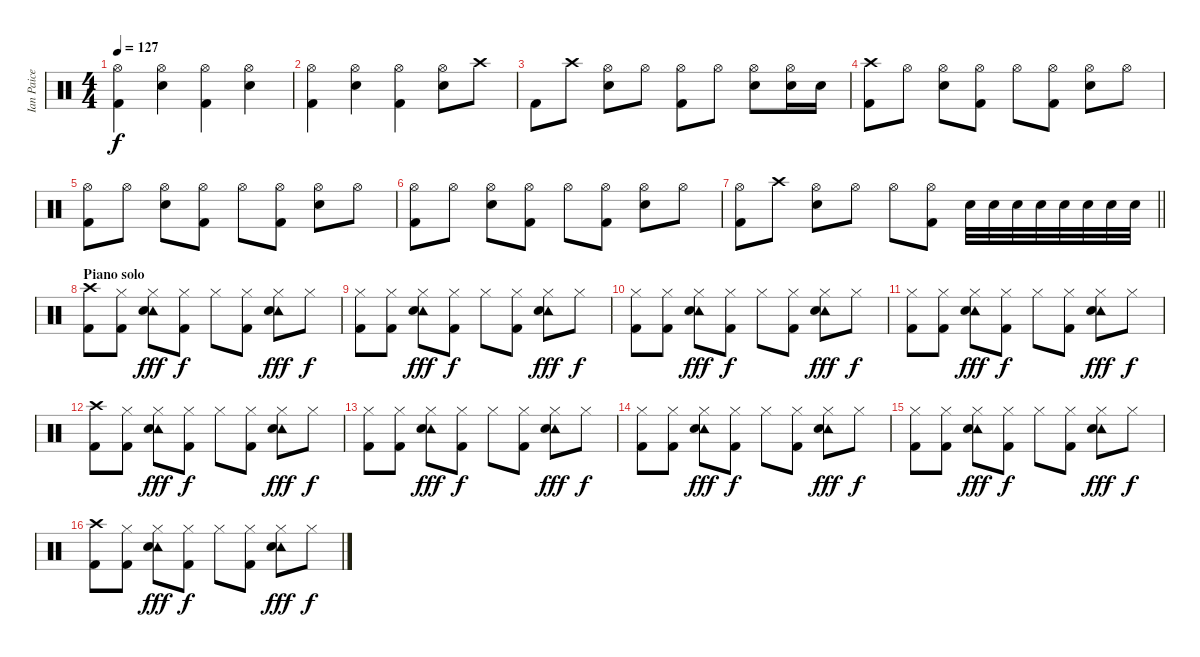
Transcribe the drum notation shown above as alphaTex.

\track ("Ian Paice" "Ian Paice") {instrument percussion}
\staff {score}
\articulation defaults
\ts (4 4)
\tempo 127
\clef neutral
\ks c
("Hi-Hat (open)" "Kick (hit) 2").4{dy f} ("Hi-Hat (open)" "Snare (hit) 2").4 ("Hi-Hat (open)" "Kick (hit) 2").4 ("Hi-Hat (open)" "Snare (hit) 2").4 |
("Hi-Hat (open)" "Kick (hit) 2").4 ("Hi-Hat (open)" "Snare (hit) 2").4 ("Hi-Hat (open)" "Kick (hit) 2").4 ("Hi-Hat (open)" "Snare (hit) 2").8 "Crash high (hit)".8 |
"Kick (hit) 2".8 "Crash high (hit)".8 ("Hi-Hat (open)" "Snare (hit) 2").8 "Hi-Hat (open)".8 ("Hi-Hat (open)" "Kick (hit) 2").8 "Hi-Hat (open)".8 ("Hi-Hat (open)" "Snare (hit) 2").8 ("Hi-Hat (open)" "Snare (hit) 2").16 "Snare (hit) 2".16 |
("Crash high (hit)" "Kick (hit) 2").8 "Hi-Hat (open)".8 ("Hi-Hat (open)" "Snare (hit) 2").8 ("Hi-Hat (open)" "Kick (hit) 2").8 "Hi-Hat (open)".8 ("Hi-Hat (open)" "Kick (hit) 2").8 ("Hi-Hat (open)" "Snare (hit) 2").8 "Hi-Hat (open)".8 |
("Hi-Hat (open)" "Kick (hit) 2").8 "Hi-Hat (open)".8 ("Hi-Hat (open)" "Snare (hit) 2").8 ("Hi-Hat (open)" "Kick (hit) 2").8 "Hi-Hat (open)".8 ("Hi-Hat (open)" "Kick (hit) 2").8 ("Hi-Hat (open)" "Snare (hit) 2").8 "Hi-Hat (open)".8 |
("Hi-Hat (open)" "Kick (hit) 2").8 "Hi-Hat (open)".8 ("Hi-Hat (open)" "Snare (hit) 2").8 ("Hi-Hat (open)" "Kick (hit) 2").8 "Hi-Hat (open)".8 ("Hi-Hat (open)" "Kick (hit) 2").8 ("Hi-Hat (open)" "Snare (hit) 2").8 "Hi-Hat (open)".8 |
\barLineRight lightlight
("Hi-Hat (open)" "Kick (hit) 2").8 "Crash high (hit)".8 ("Hi-Hat (open)" "Snare (hit) 2").8 "Hi-Hat (open)".8 "Hi-Hat (open)".8 ("Hi-Hat (open)" "Kick (hit) 2").8 "Snare (hit) 2".32 "Snare (hit) 2".32 "Snare (hit) 2".32 "Snare (hit) 2".32 "Snare (hit) 2".32 "Snare (hit) 2".32 "Snare (hit) 2".32 "Snare (hit) 2".32 |
\section ("" "Piano solo")
("Crash high (hit)" "Kick (hit) 2").8 ("Hi-Hat (closed)" "Kick (hit) 2").8 ("Hi-Hat (closed)" "Tambourine (hit)" "Snare (hit) 2").8{dy fff} ("Hi-Hat (closed)" "Kick (hit) 2").8{dy f} "Hi-Hat (closed)".8 ("Hi-Hat (closed)" "Kick (hit) 2").8 ("Hi-Hat (closed)" "Tambourine (hit)" "Snare (hit) 2").8{dy fff} "Hi-Hat (closed)".8{dy f} |
("Hi-Hat (closed)" "Kick (hit) 2").8 ("Hi-Hat (closed)" "Kick (hit) 2").8 ("Hi-Hat (closed)" "Tambourine (hit)" "Snare (hit) 2").8{dy fff} ("Hi-Hat (closed)" "Kick (hit) 2").8{dy f} "Hi-Hat (closed)".8 ("Hi-Hat (closed)" "Kick (hit) 2").8 ("Hi-Hat (closed)" "Tambourine (hit)" "Snare (hit) 2").8{dy fff} "Hi-Hat (closed)".8{dy f} |
("Hi-Hat (closed)" "Kick (hit) 2").8 ("Hi-Hat (closed)" "Kick (hit) 2").8 ("Hi-Hat (closed)" "Tambourine (hit)" "Snare (hit) 2").8{dy fff} ("Hi-Hat (closed)" "Kick (hit) 2").8{dy f} "Hi-Hat (closed)".8 ("Hi-Hat (closed)" "Kick (hit) 2").8 ("Hi-Hat (closed)" "Tambourine (hit)" "Snare (hit) 2").8{dy fff} "Hi-Hat (closed)".8{dy f} |
("Hi-Hat (closed)" "Kick (hit) 2").8 ("Hi-Hat (closed)" "Kick (hit) 2").8 ("Hi-Hat (closed)" "Tambourine (hit)" "Snare (hit) 2").8{dy fff} ("Hi-Hat (closed)" "Kick (hit) 2").8{dy f} "Hi-Hat (closed)".8 ("Hi-Hat (closed)" "Kick (hit) 2").8 ("Hi-Hat (closed)" "Tambourine (hit)" "Snare (hit) 2").8{dy fff} "Hi-Hat (closed)".8{dy f} |
("Crash high (hit)" "Kick (hit) 2").8 ("Hi-Hat (closed)" "Kick (hit) 2").8 ("Hi-Hat (closed)" "Tambourine (hit)" "Snare (hit) 2").8{dy fff} ("Hi-Hat (closed)" "Kick (hit) 2").8{dy f} "Hi-Hat (closed)".8 ("Hi-Hat (closed)" "Kick (hit) 2").8 ("Hi-Hat (closed)" "Tambourine (hit)" "Snare (hit) 2").8{dy fff} "Hi-Hat (closed)".8{dy f} |
("Hi-Hat (closed)" "Kick (hit) 2").8 ("Hi-Hat (closed)" "Kick (hit) 2").8 ("Hi-Hat (closed)" "Tambourine (hit)" "Snare (hit) 2").8{dy fff} ("Hi-Hat (closed)" "Kick (hit) 2").8{dy f} "Hi-Hat (closed)".8 ("Hi-Hat (closed)" "Kick (hit) 2").8 ("Hi-Hat (closed)" "Tambourine (hit)" "Snare (hit) 2").8{dy fff} "Hi-Hat (closed)".8{dy f} |
("Hi-Hat (closed)" "Kick (hit) 2").8 ("Hi-Hat (closed)" "Kick (hit) 2").8 ("Hi-Hat (closed)" "Tambourine (hit)" "Snare (hit) 2").8{dy fff} ("Hi-Hat (closed)" "Kick (hit) 2").8{dy f} "Hi-Hat (closed)".8 ("Hi-Hat (closed)" "Kick (hit) 2").8 ("Hi-Hat (closed)" "Tambourine (hit)" "Snare (hit) 2").8{dy fff} "Hi-Hat (closed)".8{dy f} |
("Hi-Hat (closed)" "Kick (hit) 2").8 ("Hi-Hat (closed)" "Kick (hit) 2").8 ("Hi-Hat (closed)" "Tambourine (hit)" "Snare (hit) 2").8{dy fff} ("Hi-Hat (closed)" "Kick (hit) 2").8{dy f} "Hi-Hat (closed)".8 ("Hi-Hat (closed)" "Kick (hit) 2").8 ("Hi-Hat (closed)" "Tambourine (hit)" "Snare (hit) 2").8{dy fff} "Hi-Hat (closed)".8{dy f} |
("Crash high (hit)" "Kick (hit) 2").8 ("Hi-Hat (closed)" "Kick (hit) 2").8 ("Hi-Hat (closed)" "Tambourine (hit)" "Snare (hit) 2").8{dy fff} ("Hi-Hat (closed)" "Kick (hit) 2").8{dy f} "Hi-Hat (closed)".8 ("Hi-Hat (closed)" "Kick (hit) 2").8 ("Hi-Hat (closed)" "Tambourine (hit)" "Snare (hit) 2").8{dy fff} "Hi-Hat (closed)".8{dy f}
